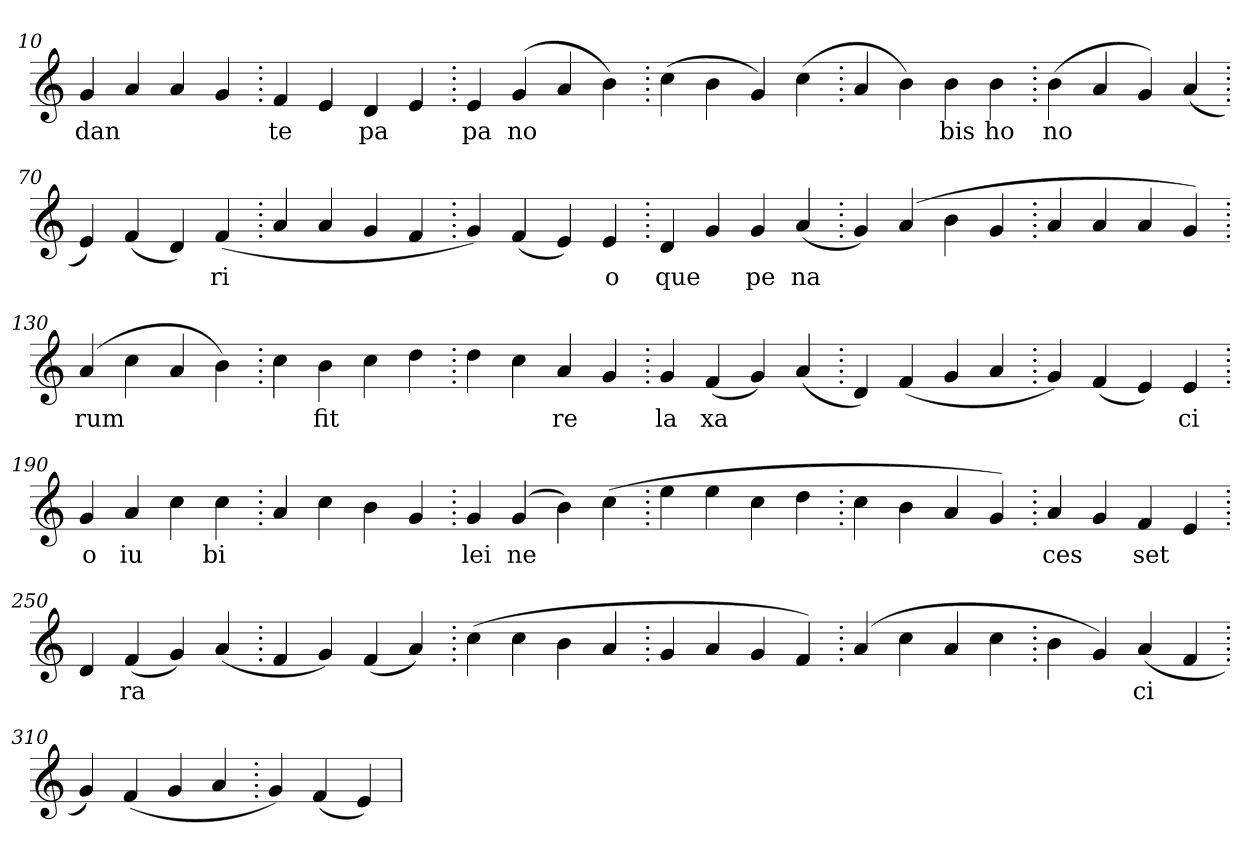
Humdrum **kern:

**kern	**text
*part1	*part1
*staff1	*staff1
*clefG2	*
=10.	=10.
4g	dan
4a	.
4a	.
4g	.
=20.	=20.
4f	te
4e	.
4d	pa
4e	.
=30.	=30.
4e	pa
(>4g	no
4a	.
4b)	.
=40.	=40.
(>4cc	.
4b	.
4g)	.
(>4cc	.
=50.	=50.
4a	.
4b)	.
4b	bis
4b	ho
=60.	=60.
(>4b	no
4a	.
4g)	.
(>4a	.
=70.	=70.
4e)	.
(>4f	.
4d)	.
(>4f	ri
=80.	=80.
4a	.
4a	.
4g	.
4f	.
=90.	=90.
4g)	.
(>4f	.
4e)	.
4e	o
=100.	=100.
4d	que
4g	.
4g	pe
(>4a	na
=110.	=110.
4g)	.
(>4a	.
4b	.
4g	.
=120.	=120.
4a	.
4a	.
4a	.
4g)	.
=130.	=130.
(>4a	rum
4cc	.
4a	.
4b)	.
=140.	=140.
4cc	.
4b	fit
4cc	.
4dd	.
=150.	=150.
4dd	.
4cc	.
4a	re
4g	.
=160.	=160.
4g	la
(>4f	xa
4g)	.
(>4a	.
=170.	=170.
4d)	.
(>4f	.
4g	.
4a	.
=180.	=180.
4g)	.
(>4f	.
4e)	.
4e	ci
=190.	=190.
4g	o
4a	iu
4cc	.
4cc	bi
=200.	=200.
4a	.
4cc	.
4b	.
4g	.
=210.	=210.
4g	lei
(>4g	ne
4b)	.
(>4cc	.
=220.	=220.
4ee	.
4ee	.
4cc	.
4dd	.
=230.	=230.
4cc	.
4b	.
4a	.
4g)	.
=240.	=240.
4a	ces
4g	.
4f	set
4e	.
=250.	=250.
4d	.
(>4f	ra
4g)	.
(>4a	.
=260.	=260.
4f	.
4g)	.
(>4f	.
4a)	.
=270.	=270.
(>4cc	.
4cc	.
4b	.
4a	.
=280.	=280.
4g	.
4a	.
4g	.
4f)	.
=290.	=290.
(>4a	.
4cc	.
4a	.
4cc	.
=300.	=300.
4b	.
4g)	.
(>4a	ci
4f	.
=310.	=310.
4g)	.
(>4f	.
4g	.
4a	.
=320.	=320.
4g)	.
(>4f	.
4e)	.
=	=
*-	*-
